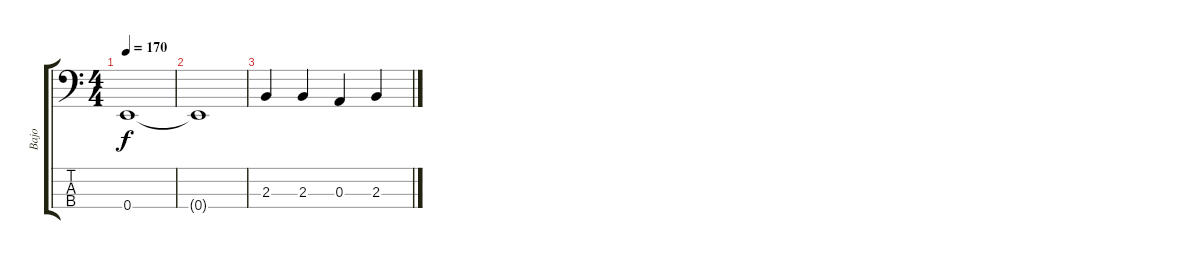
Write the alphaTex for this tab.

\track ("Bajo" "Bajo") {instrument electricbassfinger}
\staff {score tabs}
\tuning (G2 D2 A1 E1) {hide}
\ts (4 4)
\tempo 170
\clef f4
\ks c
0.4.1{dy f} |
0.4{t}.1 |
2.3.4 2.3.4 0.3.4 2.3.4
